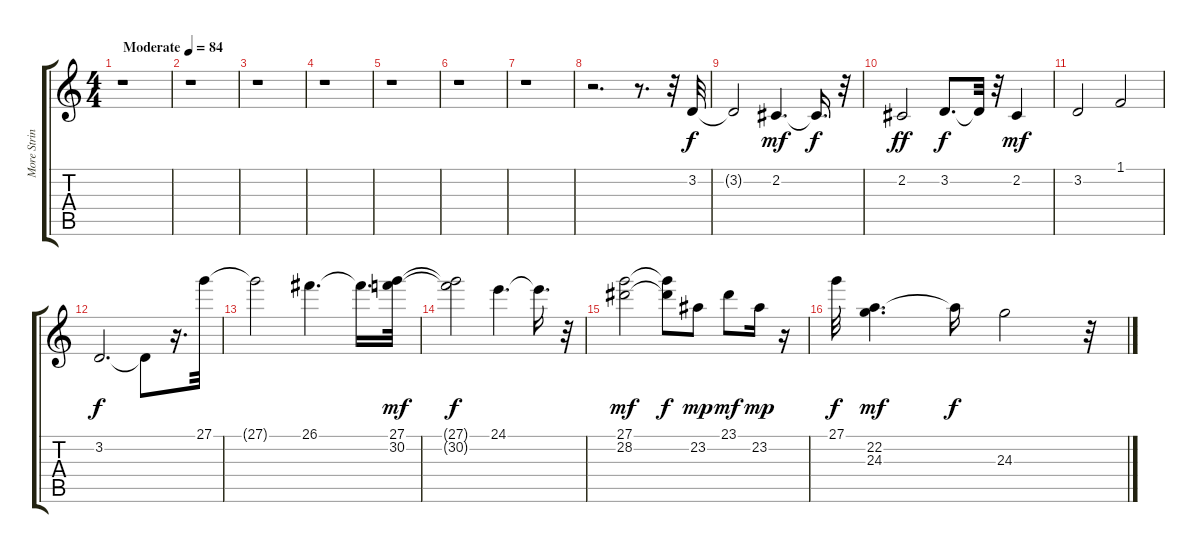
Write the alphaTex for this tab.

\track ("More Stringage" "More Strin") {instrument violin}
\staff {score tabs}
\tuning (E4 B3 G3 D3 A2 E2) {hide}
\ts (4 4)
\tempo (84 "Moderate")
\clef g2
\ks c
r.1{dy f instrument violin} |
r.1 |
r.1 |
r.1 |
r.1 |
r.1 |
r.1 |
r.2{d} r.8{d} r.32 3.2.32 |
3.2{t}.2 2.2.4{d dy mf} 2.2{t}.16{d dy f} r.32 |
2.2.2{dy ff} 3.2.8{d dy f} 3.2{t}.32 r.32 2.2.4{dy mf} |
3.2.2 1.1.2 |
3.2.2{d dy f} 3.2{t}.8 r.16{d} 27.1.32 |
27.1{t}.2 26.1.4{d} 26.1{t}.16{d} (27.1 30.2).32{dy mf} |
(27.1{t} 30.2{t}).2{dy f} 24.1.4{d} 24.1{t}.16{d} r.32 |
(27.1 28.2).2{dy mf} (27.1{t} 28.2{t}).8{dy f} 23.2.8{dy mp} 23.1.8{dy mf} 23.2.16{dy mp} r.16 |
27.1.32{dy f} (22.2 24.3).4{d dy mf} 22.2{t}.16{dy f} 24.3.2 r.32
